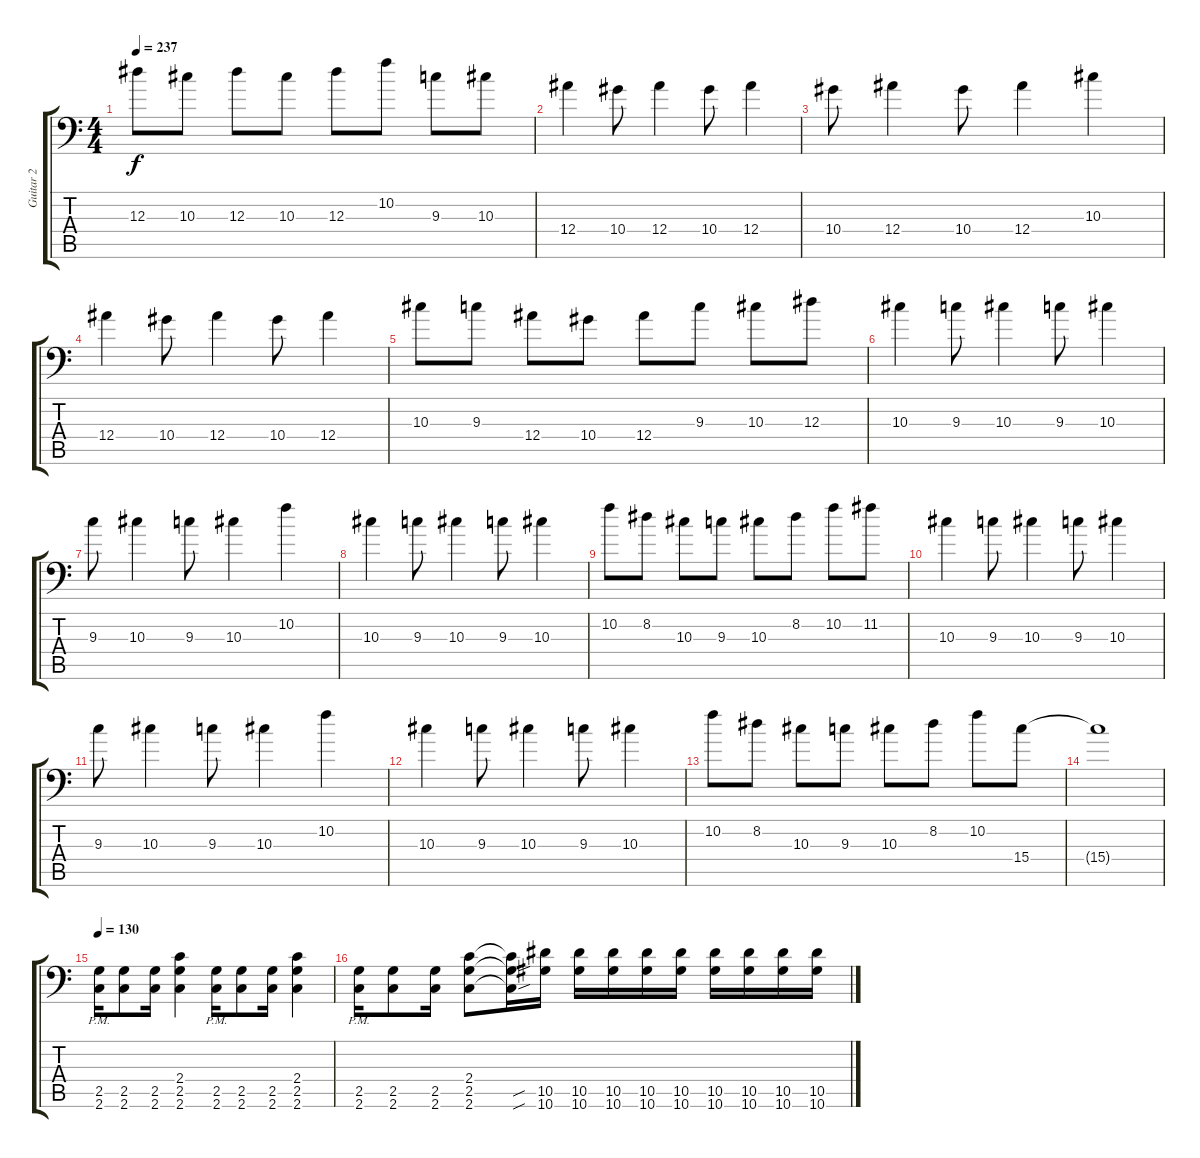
\track ("Guitar 2" "Guitar 2") {instrument distortionguitar}
\staff {score tabs}
\tuning (C4 G3 Eb3 Bb2 F2 Bb1) {hide}
\ts (4 4)
\tempo 237
\clef f4
\ks c
12.3.8{dy f volume 16} 10.3.8 12.3.8 10.3.8 12.3.8 10.2.8 9.3.8 10.3.8 |
12.4.4 10.4.8 12.4.4 10.4.8 12.4.4 |
10.4.8 12.4.4 10.4.8 12.4.4 10.3.4 |
12.4.4 10.4.8 12.4.4 10.4.8 12.4.4 |
10.3.8 9.3.8 12.4.8 10.4.8 12.4.8 9.3.8 10.3.8 12.3.8 |
10.3.4 9.3.8 10.3.4 9.3.8 10.3.4 |
9.3.8 10.3.4 9.3.8 10.3.4 10.2.4 |
10.3.4 9.3.8 10.3.4 9.3.8 10.3.4 |
10.2.8 8.2.8 10.3.8 9.3.8 10.3.8 8.2.8 10.2.8 11.2.8 |
10.3.4 9.3.8 10.3.4 9.3.8 10.3.4 |
9.3.8 10.3.4 9.3.8 10.3.4 10.2.4 |
10.3.4 9.3.8 10.3.4 9.3.8 10.3.4 |
10.2.8 8.2.8 10.3.8 9.3.8 10.3.8 8.2.8 10.2.8 15.4.8 |
15.4{t}.1 |
\tempo 130
(2.5{pm} 2.6{pm}).16 (2.5 2.6).8 (2.5 2.6).16 (2.4 2.5 2.6).4 (2.5{pm} 2.6{pm}).16 (2.5 2.6).8 (2.5 2.6).16 (2.4 2.5 2.6).4 |
(2.5{pm} 2.6{pm}).16 (2.5 2.6).8 (2.5 2.6).16 (2.4 2.5 2.6).8 (2.4{t} 2.5{sou t} 2.6{sou t}).16 (10.5 10.6).16 (10.5 10.6).16 (10.5 10.6).16 (10.5 10.6).16 (10.5 10.6).16 (10.5 10.6).16 (10.5 10.6).16 (10.5 10.6).16 (10.5 10.6).16
